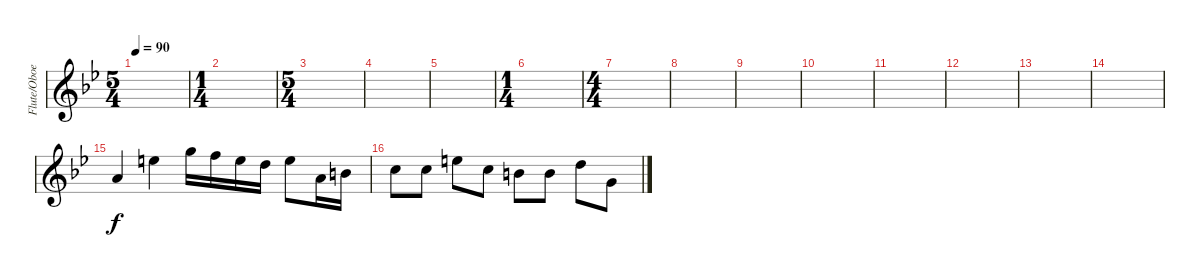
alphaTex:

\track ("Flute/Oboe" "Flute/Oboe") {instrument flute}
\staff {score}
\tuning (E5 B4 G4 D4 A3 E3) {hide}
\ts (5 4)
\tempo 90
\clef g2
\ks gminor
|
\ts (1 4)
|
\ts (5 4)
|
|
|
\ts (1 4)
|
\ts (4 4)
|
|
|
|
|
|
|
|
7.4.4{instrument oboe} 9.3.4 12.3.16 10.3.16 9.3.16 7.3.16 9.3.8 7.4.16 9.4.16 |
10.4.8 10.4.8 9.3.8 10.4.8 9.4.8 9.4.8 7.3.8 5.4.8
